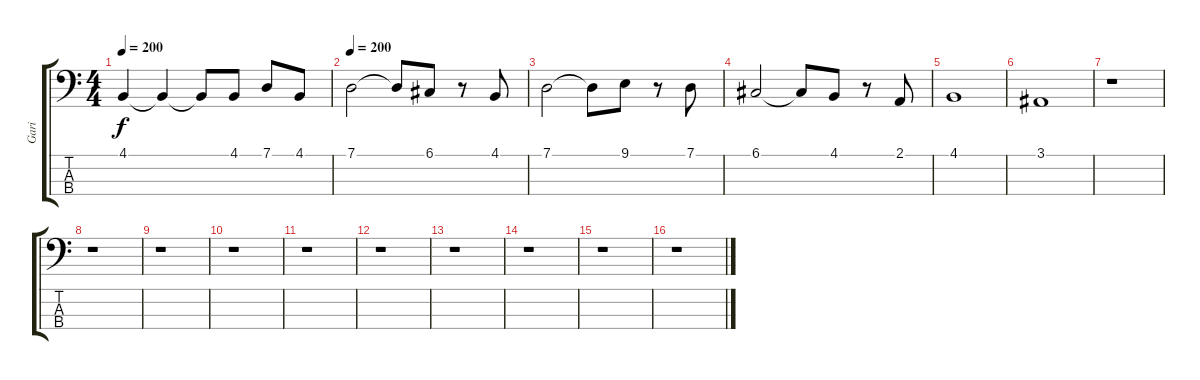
\track ("Gari" "Gari") {instrument trombone}
\staff {score tabs}
\tuning (G2 D2 A1 E1) {hide}
\ts (4 4)
\tempo 200
\clef f4
\ks c
4.1.4{dy f} 4.1{t}.4 4.1{t}.8 4.1.8 7.1.8 4.1.8 |
\tempo 200
7.1.2 7.1{t}.8 6.1.8 r.8 4.1.8 |
7.1.2 7.1{t}.8 9.1.8 r.8 7.1.8 |
6.1.2 6.1{t}.8 4.1.8 r.8 2.1.8 |
4.1.1 |
3.1.1 |
r.1 |
r.1 |
r.1 |
r.1 |
r.1 |
r.1 |
r.1 |
r.1 |
r.1 |
r.1
